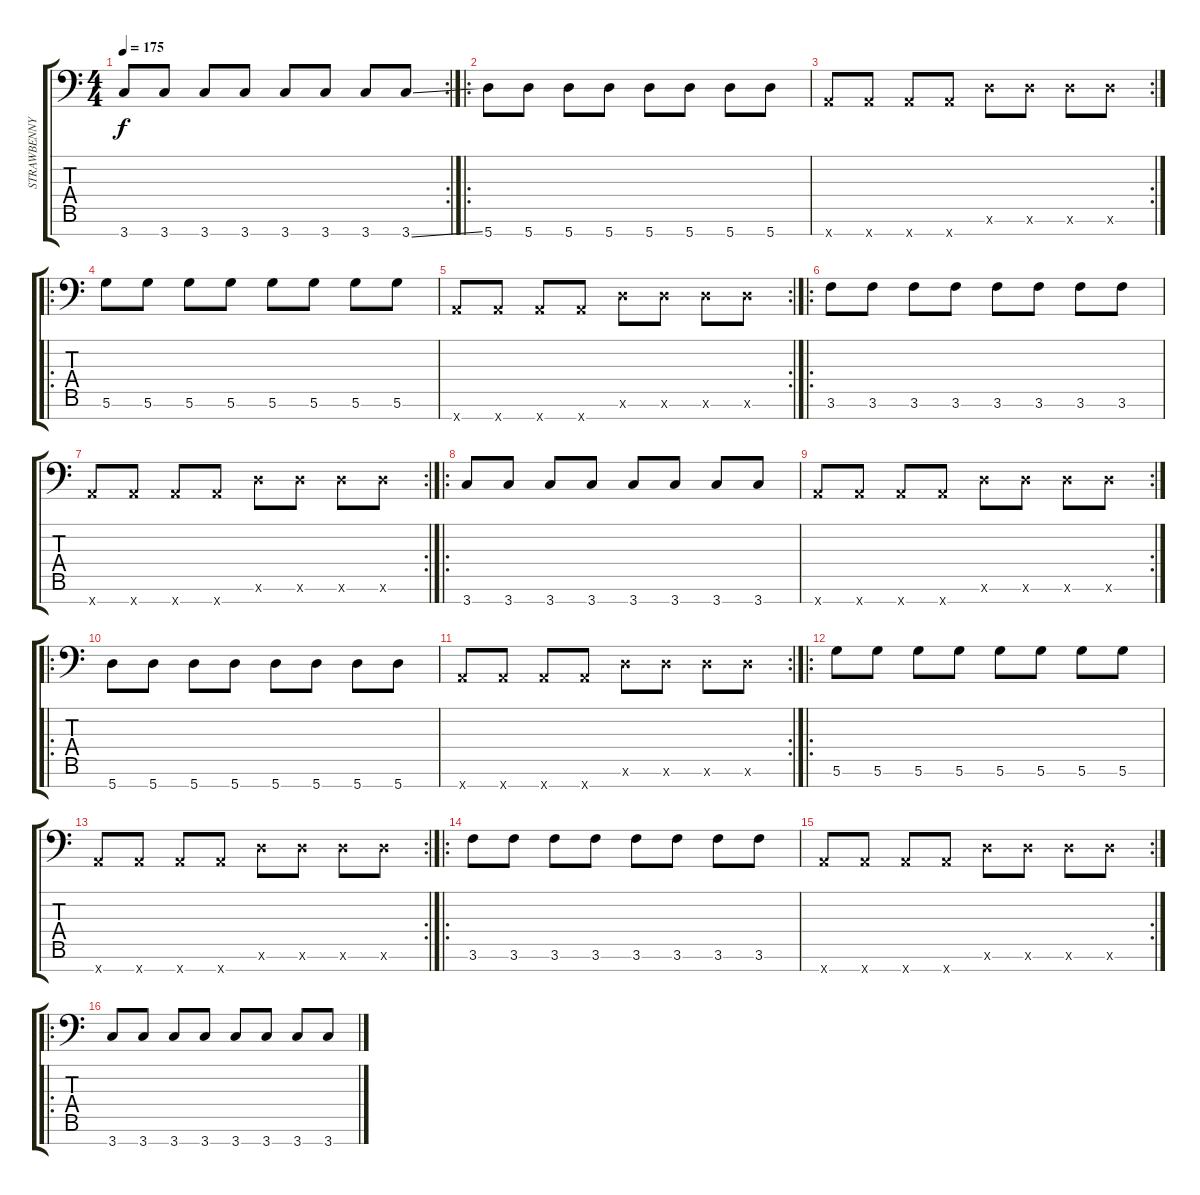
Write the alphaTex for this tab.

\track ("STRAWBENNY" "STRAWBENNY") {instrument slapbass1}
\staff {score tabs}
\tuning (D4 A3 F3 C3 G2 D2 A1) {hide}
\rc 2
\ts (4 4)
\tempo 175
\clef f4
\ks c
3.7.8{dy f} 3.7.8 3.7.8 3.7.8 3.7.8 3.7.8 3.7.8 3.7{ss}.8 |
\ro
5.7.8{instrument electricbasspick} 5.7.8 5.7.8 5.7.8 5.7.8 5.7.8 5.7.8 5.7.8 |
\rc 2
0.7{x}.8 0.7{x}.8 0.7{x}.8 0.7{x}.8 0.6{x}.8 0.6{x}.8 0.6{x}.8 0.6{x}.8 |
\ro
5.6.8 5.6.8 5.6.8 5.6.8 5.6.8 5.6.8 5.6.8 5.6.8 |
\rc 2
0.7{x}.8 0.7{x}.8 0.7{x}.8 0.7{x}.8 0.6{x}.8 0.6{x}.8 0.6{x}.8 0.6{x}.8 |
\ro
3.6.8{instrument electricbasspick} 3.6.8 3.6.8 3.6.8 3.6.8 3.6.8 3.6.8 3.6.8 |
\rc 2
0.7{x}.8 0.7{x}.8 0.7{x}.8 0.7{x}.8 0.6{x}.8 0.6{x}.8 0.6{x}.8 0.6{x}.8 |
\ro
3.7.8 3.7.8 3.7.8 3.7.8 3.7.8 3.7.8 3.7.8 3.7.8 |
\rc 2
0.7{x}.8 0.7{x}.8 0.7{x}.8 0.7{x}.8 0.6{x}.8 0.6{x}.8 0.6{x}.8 0.6{x}.8 |
\ro
5.7.8{instrument electricbasspick} 5.7.8 5.7.8 5.7.8 5.7.8 5.7.8 5.7.8 5.7.8 |
\rc 2
0.7{x}.8 0.7{x}.8 0.7{x}.8 0.7{x}.8 0.6{x}.8 0.6{x}.8 0.6{x}.8 0.6{x}.8 |
\ro
5.6.8 5.6.8 5.6.8 5.6.8 5.6.8 5.6.8 5.6.8 5.6.8 |
\rc 2
0.7{x}.8 0.7{x}.8 0.7{x}.8 0.7{x}.8 0.6{x}.8 0.6{x}.8 0.6{x}.8 0.6{x}.8 |
\ro
3.6.8{instrument electricbasspick} 3.6.8 3.6.8 3.6.8 3.6.8 3.6.8 3.6.8 3.6.8 |
\rc 2
0.7{x}.8 0.7{x}.8 0.7{x}.8 0.7{x}.8 0.6{x}.8 0.6{x}.8 0.6{x}.8 0.6{x}.8 |
\ro
3.7.8 3.7.8 3.7.8 3.7.8 3.7.8 3.7.8 3.7.8 3.7.8
